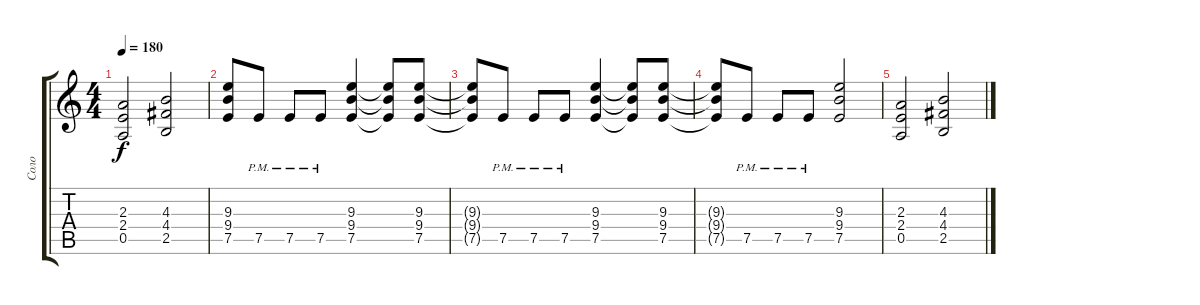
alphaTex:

\track ("Соло" "Соло") {instrument acousticguitarsteel}
\staff {score tabs}
\tuning (E4 B3 G3 D3 A2 E2) {hide}
\ts (4 4)
\tempo 180
\clef g2
\ks c
(2.3 2.4 0.5).2{dy f} (4.3 4.4 2.5).2 |
(9.3 9.4 7.5).8{volume 0} 7.5{pm}.8 7.5{pm}.8 7.5{pm}.8 (9.3 9.4 7.5).4 (9.3{t} 9.4{t} 7.5{t}).8 (9.3 9.4 7.5).8 |
(9.3{t} 9.4{t} 7.5{t}).8 7.5{pm}.8 7.5{pm}.8 7.5{pm}.8 (9.3 9.4 7.5).4 (9.3{t} 9.4{t} 7.5{t}).8 (9.3 9.4 7.5).8 |
(9.3{t} 9.4{t} 7.5{t}).8 7.5{pm}.8 7.5{pm}.8 7.5{pm}.8 (9.3 9.4 7.5).2 |
(2.3 2.4 0.5).2 (4.3 4.4 2.5).2
